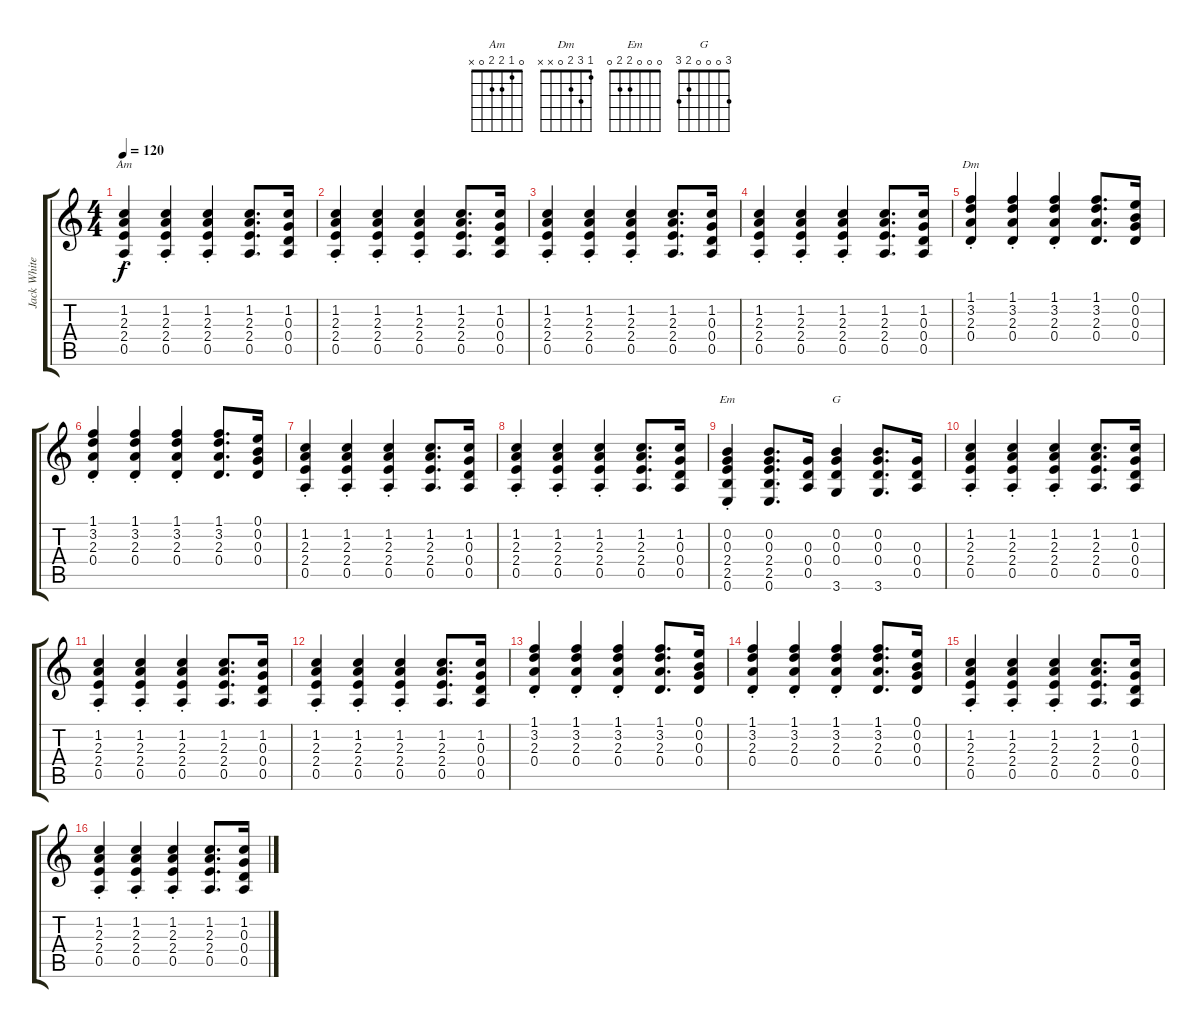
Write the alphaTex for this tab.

\track ("Jack White:  Guitar" "Jack White") {instrument acousticguitarsteel}
\staff {score tabs}
\tuning (E4 B3 G3 D3 A2 E2) {hide}
\chord ("Am" 0 1 2 2 0 x)
\chord ("Dm" 1 3 2 0 x x)
\chord ("Em" 0 0 0 2 2 0)
\chord ("G" 3 0 0 0 2 3)
\ts (4 4)
\tempo 120
\clef g2
\ks c
(1.2{st} 2.3{st} 2.4{st} 0.5{st}).4{ch "Am" dy f instrument acousticguitarsteel} (1.2{st} 2.3{st} 2.4{st} 0.5{st}).4 (1.2{st} 2.3{st} 2.4{st} 0.5{st}).4 (1.2 2.3 2.4 0.5).8{d} (1.2 0.3 0.4 0.5).16 |
(1.2{st} 2.3{st} 2.4{st} 0.5{st}).4 (1.2{st} 2.3{st} 2.4{st} 0.5{st}).4 (1.2{st} 2.3{st} 2.4{st} 0.5{st}).4 (1.2 2.3 2.4 0.5).8{d} (1.2 0.3 0.4 0.5).16 |
(1.2{st} 2.3{st} 2.4{st} 0.5{st}).4 (1.2{st} 2.3{st} 2.4{st} 0.5{st}).4 (1.2{st} 2.3{st} 2.4{st} 0.5{st}).4 (1.2 2.3 2.4 0.5).8{d} (1.2 0.3 0.4 0.5).16 |
(1.2{st} 2.3{st} 2.4{st} 0.5{st}).4 (1.2{st} 2.3{st} 2.4{st} 0.5{st}).4 (1.2{st} 2.3{st} 2.4{st} 0.5{st}).4 (1.2 2.3 2.4 0.5).8{d} (1.2 0.3 0.4 0.5).16 |
(1.1 3.2{st} 2.3{st} 0.4).4{ch "Dm"} (1.1 3.2{st} 2.3{st} 0.4{st}).4 (1.1 3.2{st} 2.3{st} 0.4{st}).4 (1.1 3.2 2.3 0.4).8{d} (0.1 0.2 0.3 0.4).16 |
(1.1 3.2{st} 2.3{st} 0.4).4 (1.1 3.2{st} 2.3{st} 0.4{st}).4 (1.1 3.2{st} 2.3{st} 0.4{st}).4 (1.1 3.2 2.3 0.4).8{d} (0.1 0.2 0.3 0.4).16 |
(1.2{st} 2.3{st} 2.4{st} 0.5{st}).4 (1.2{st} 2.3{st} 2.4{st} 0.5{st}).4 (1.2{st} 2.3{st} 2.4{st} 0.5{st}).4 (1.2 2.3 2.4 0.5).8{d} (1.2 0.3 0.4 0.5).16 |
(1.2{st} 2.3{st} 2.4{st} 0.5{st}).4 (1.2{st} 2.3{st} 2.4{st} 0.5{st}).4 (1.2{st} 2.3{st} 2.4{st} 0.5{st}).4 (1.2 2.3 2.4 0.5).8{d} (1.2 0.3 0.4 0.5).16 |
(0.2{st} 0.3{st} 2.4{st} 2.5{st} 0.6{st}).4{ch "Em"} (0.2 0.3 2.4 2.5 0.6).8{d} (0.3 0.4 0.5).16 (0.2 0.3 0.4 3.6).4{ch "G"} (0.2 0.3 0.4 3.6).8{d} (0.3 0.4 0.5).16 |
(1.2{st} 2.3{st} 2.4{st} 0.5{st}).4 (1.2{st} 2.3{st} 2.4{st} 0.5{st}).4 (1.2{st} 2.3{st} 2.4{st} 0.5{st}).4 (1.2 2.3 2.4 0.5).8{d} (1.2 0.3 0.4 0.5).16 |
(1.2{st} 2.3{st} 2.4{st} 0.5{st}).4 (1.2{st} 2.3{st} 2.4{st} 0.5{st}).4 (1.2{st} 2.3{st} 2.4{st} 0.5{st}).4 (1.2 2.3 2.4 0.5).8{d} (1.2 0.3 0.4 0.5).16 |
(1.2{st} 2.3{st} 2.4{st} 0.5{st}).4 (1.2{st} 2.3{st} 2.4{st} 0.5{st}).4 (1.2{st} 2.3{st} 2.4{st} 0.5{st}).4 (1.2 2.3 2.4 0.5).8{d} (1.2 0.3 0.4 0.5).16 |
(1.1 3.2{st} 2.3{st} 0.4).4 (1.1 3.2{st} 2.3{st} 0.4{st}).4 (1.1 3.2{st} 2.3{st} 0.4{st}).4 (1.1 3.2 2.3 0.4).8{d} (0.1 0.2 0.3 0.4).16 |
(1.1 3.2{st} 2.3{st} 0.4).4 (1.1 3.2{st} 2.3{st} 0.4{st}).4 (1.1 3.2{st} 2.3{st} 0.4{st}).4 (1.1 3.2 2.3 0.4).8{d} (0.1 0.2 0.3 0.4).16 |
(1.2{st} 2.3{st} 2.4{st} 0.5{st}).4 (1.2{st} 2.3{st} 2.4{st} 0.5{st}).4 (1.2{st} 2.3{st} 2.4{st} 0.5{st}).4 (1.2 2.3 2.4 0.5).8{d} (1.2 0.3 0.4 0.5).16 |
(1.2{st} 2.3{st} 2.4{st} 0.5{st}).4 (1.2{st} 2.3{st} 2.4{st} 0.5{st}).4 (1.2{st} 2.3{st} 2.4{st} 0.5{st}).4 (1.2 2.3 2.4 0.5).8{d} (1.2 0.3 0.4 0.5).16
